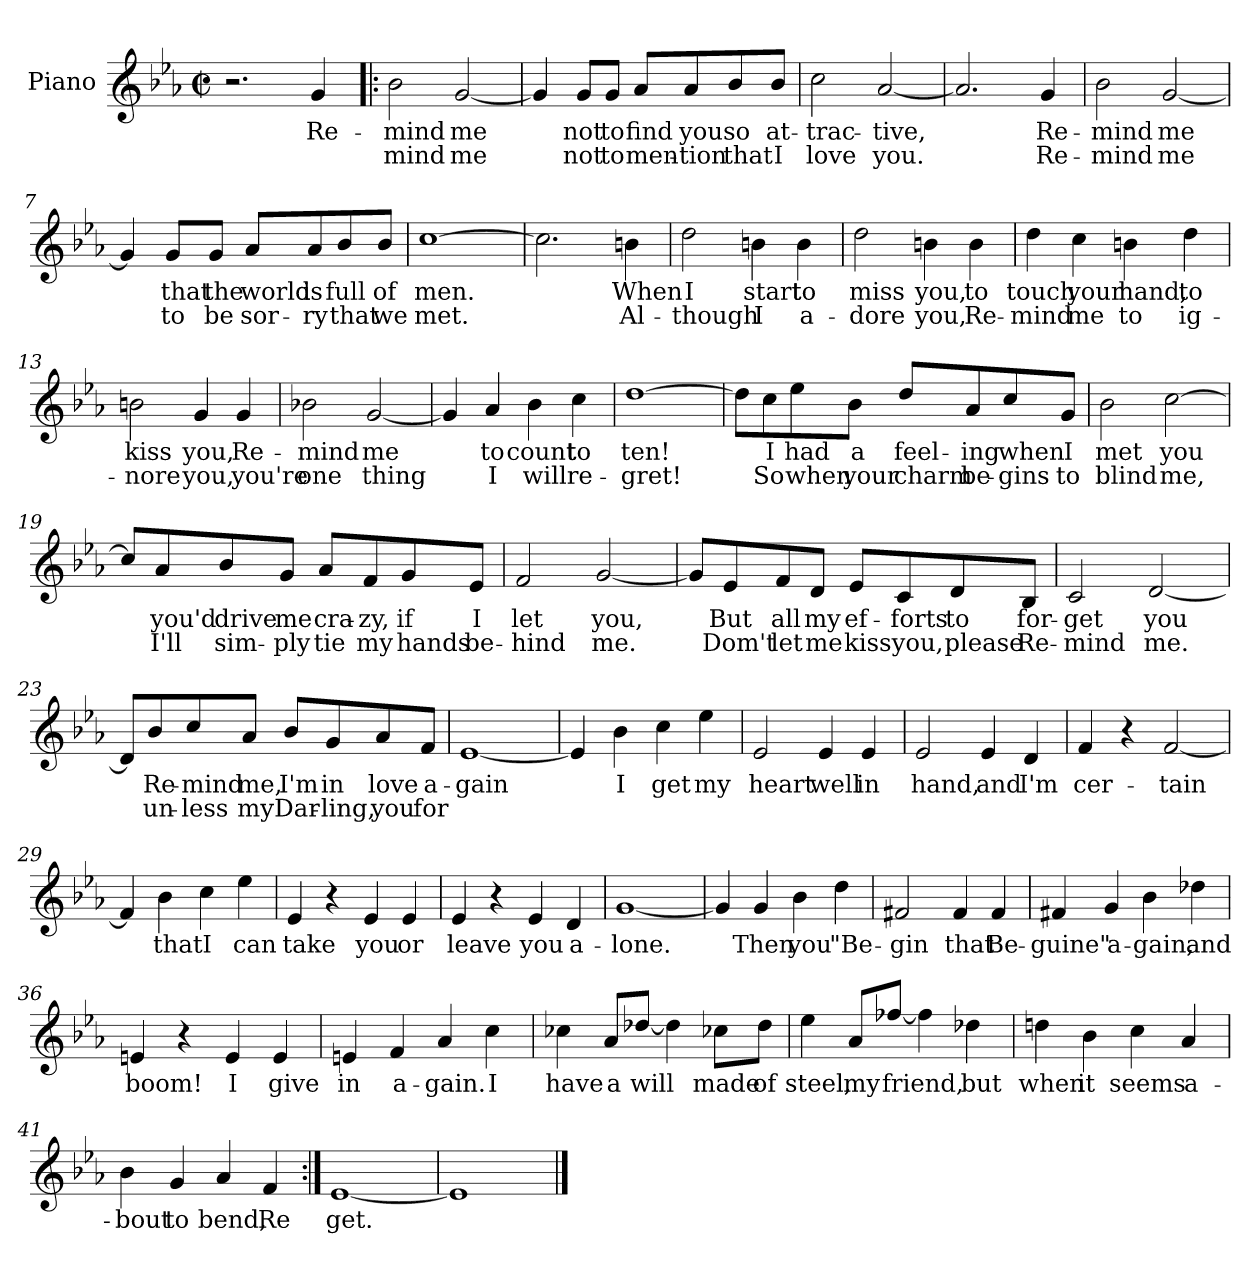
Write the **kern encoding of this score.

**kern	**text	**text
*part1	*part1	*part1
*staff1	*staff1	*staff1
*I"Piano	*	*
*I'Pno.	*	*
*clefG2	*	*
*k[b-e-a-]	*	*
*E-:	*	*
*M2/2	*	*
*met(c|)	*	*
=1	=1	=1
2.r	.	.
4g/	Re-	.
=2!|:	=2!|:	=2!|:
2b-\	-mind	mind
[2g/	me	me
=3	=3	=3
4g/]	.	.
8g/L	not	not
8g/J	to	to
8a-/L	find	men-
8a-/	you	-tion
8b-/	so	that
8b-/J	at-	I
=4	=4	=4
2cc\	-trac-	love
[2a-/	-tive,	you.
=5	=5	=5
2.a-/]	.	.
4g/	Re-	Re-
!!LO:LB:g=z
=6	=6	=6
2b-\	-mind	-mind
[2g/	-me	me
=7	=7	=7
4g/]	.	.
8g/L	that	to
8g/J	the	be
8a-/L	world	sor-
8a-/	is	-ry
8b-/	full	that
8b-/J	of	we
=8	=8	=8
[1cc	men.	met.
=9	=9	=9
2.cc\]	.	.
4bn\	When	Al-
=10	=10	=10
2dd\	I	-though
4bn\	start	I
4b\	to	a-
!!LO:LB:g=z
=11	=11	=11
2dd\	miss	-dore
4bn\	you,	you,
4b\	to	Re-
=12	=12	=12
4dd\	touch	-mind
4cc\	your	me
4bn\	hand,	to
4dd\	to	ig-
=13	=13	=13
2bn\	kiss	-nore
4g/	you,	you,
4g/	Re-	you're
=14	=14	=14
2b-X\	-mind	one
[2g/	me	thing
!!LO:LB:g=z
=15	=15	=15
4g/]	.	.
4a-/	to	I
4b-\	count	will
4cc\	to	re-
=16	=16	=16
[1dd	ten!	-gret!
=17	=17	=17
8dd\L]	.	.
8cc\	I	So
8ee-\	had	when
8b-\J	a	your
8dd/L	feel-	charm
8a-/	-ing	be-
8cc/	when	-gins
8g/J	I	to
=18	=18	=18
2b-\	met	blind
[2cc\	you	me,
!!LO:LB:g=z
=19	=19	=19
8cc/L]	.	.
8a-/	you'd	I'll
8b-/	drive	sim-
8g/J	me	-ply
8a-/L	cra-	tie
8f/	-zy,	my
8g/	if	hands
8e-/J	I	be-
=20	=20	=20
2f/	let	-hind
[2g/	you,	me.
=21	=21	=21
8g/L]	.	.
8e-/	But	Dom't
8f/	all	let
8d/J	my	me
8e-/L	ef-	kiss
8c/	-forts	you,
8d/	to	please
8B-/J	for-	Re-
!!LO:LB:g=z
=22	=22	=22
2c/	-get	-mind
[2d/	you	me.
=23	=23	=23
8d/L]	.	.
8b-/	Re-	un-
8cc/	-mind	-less
8a-/J	me,	my
8b-/L	I'm	Dar-
8g/	in	-ling,
8a-/	love	you
8f/J	a-	for
=24	=24	=24
[1e-	gain	.
=25	=25	=25
4e-/]	.	.
4b-\	I	.
4cc\	get	.
4ee-\	my	.
!!LO:LB:g=z
=26	=26	=26
2e-/	heart	.
4e-/	well	.
4e-/	in	.
=27	=27	=27
2e-/	hand,	.
4e-/	and	.
4d/	I'm	.
=28	=28	=28
4f/	cer-	.
4r	.	.
[2f/	-tain	.
=29	=29	=29
4f/]	.	.
4b-\	that	.
4cc\	I	.
4ee-\	can	.
=30	=30	=30
4e-/	take	.
4r	.	.
4e-/	you	.
4e-/	or	.
!!LO:PB:g=z
=31	=31	=31
4e-/	leave	.
4r	.	.
4e-/	you	.
4d/	a-	.
=32	=32	=32
[1g	-lone.	.
=33	=33	=33
4g/]	.	.
4g/	Then	.
4b-\	you	.
4dd\	"Be-	.
=34	=34	=34
2f#X/	-gin	.
4f#/	that	.
4f#/	Be-	.
=35	=35	=35
4f#X/	-guine"	.
4g/	a-	.
4b-\	-gain,	.
4dd-X\	and	.
!!LO:LB:g=z
=36	=36	=36
4en/	boom!	.
4r	.	.
4e/	I	.
4e/	give	.
=37	=37	=37
4en/	in	.
4f/	a-	.
4a-/	-gain.	.
4cc\	I	.
=38	=38	=38
4cc-X\	have	.
8a-/L	a	.
[8dd-X/J	will	.
4dd-\]	.	.
8cc-X\L	made	.
8dd-\J	of	.
=39	=39	=39
4ee-\	steel,	.
8a-/L	my	.
[8ff-X/J	friend,	.
4ff-\]	.	.
4dd-X\	but	.
!!LO:LB:g=z
=40	=40	=40
4ddn\	when	.
4b-\	it	.
4cc\	seems	.
4a-/	a-	.
=41	=41	=41
4b-\	-bout	.
4g/	to	.
4a-/	bend,	.
4f/	Re	.
=42:|!	=42:|!	=42:|!
[1e-	get.	.
=43	=43	=43
1e-]	.	.
==	==	==
*-	*-	*-
